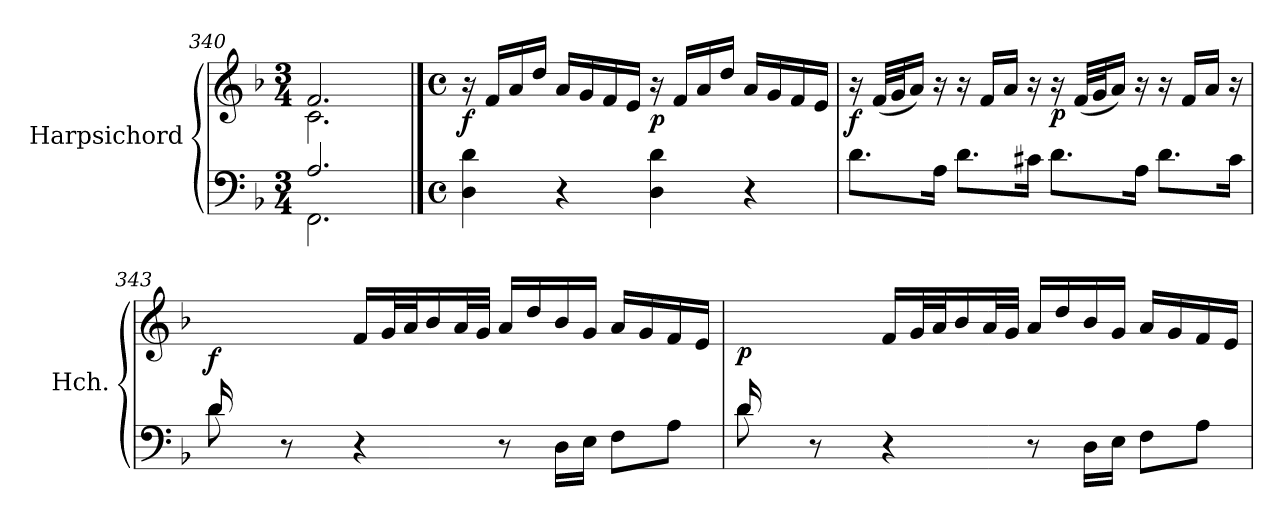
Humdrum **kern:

**kern	**kern	**dynam
*part1	*part1	*part1
*staff2	*staff1	*staff1/2
*I"Harpsichord	*	*
*I'Hch.	*	*
*clefF4	*clefG2	*
*k[b-]	*k[b-]	*
*M3/4	*M3/4	*
=340	=340	=340
*^	*^	*
2.A/	2.FF\	2.f/	2.c\	.
*v	*v	*	*	*
*	*v	*v	*
!!LO:LB:g=z
==341	==341	==341
*M4/4	*M4/4	*
*met(c)	*met(c)	*
*^	*^	*
!	!	!LO:TX:a:B:t=Allegro	!	!
!	!	!	!	!LO:DY:b
*v	*v	*	*	*
*	*v	*v	*
4D\ 4d\	16r	f
.	16f/LL	.
.	16a/	.
.	16dd/JJ	.
4r	16a/LL	.
.	16g/	.
.	16f/	.
.	16e/JJ	.
!	!	!LO:DY:b
4D\ 4d\	16r	p
.	16f/LL	.
.	16a/	.
.	16dd/JJ	.
4r	16a/LL	.
.	16g/	.
.	16f/	.
.	16e/JJ	.
=342	=342	=342
!	!	!LO:DY:b
8.d\L	16r	f
.	(<32f/LLL	.
.	32g/J	.
.	16a/JJ)	.
16A\Jk	16r	.
8.d\L	16r	.
.	16f/LL	.
.	16a/JJ	.
16c#X\Jk	16r	.
!	!	!LO:DY:b
8.d\L	16r	p
.	(<32f/LLL	.
.	32g/J	.
.	16a/JJ)	.
16A\Jk	16r	.
8.d\L	16r	.
.	16f/LL	.
.	16a/JJ	.
16c#\Jk	16r	.
=343	=343	=343
*^	*	*
!	!	!	!LO:DY:b
16d/LL	8d\	16ryy	f
2...ryy	.	32e/L	.
.	.	32f/J	.
.	8r	16g/	.
.	.	32f/L	.
.	.	32e/JJJ	.
.	4r	16f/LL	.
.	.	32g/L	.
.	.	32a/J	.
.	.	16b-/	.
.	.	32a/L	.
.	.	32g/JJJ	.
.	8r	16a/LL	.
.	.	16dd/	.
.	16D\LL	16b-/	.
.	16E\JJ	16g/JJ	.
.	8F\L	16a/LL	.
.	.	16g/	.
.	8A\J	16f/	.
.	.	16e/JJ	.
!!LO:LB:g=z
=344	=344	=344	=344
!	!	!	!LO:DY:b
16d/LL	8d\	16ryy	p
2...ryy	.	32e/L	.
.	.	32f/J	.
.	8r	16g/	.
.	.	32f/L	.
.	.	32e/JJJ	.
.	4r	16f/LL	.
.	.	32g/L	.
.	.	32a/J	.
.	.	16b-/	.
.	.	32a/L	.
.	.	32g/JJJ	.
.	8r	16a/LL	.
.	.	16dd/	.
.	16D\LL	16b-/	.
.	16E\JJ	16g/JJ	.
.	8F\L	16a/LL	.
.	.	16g/	.
.	8A\J	16f/	.
.	.	16e/JJ	.
*v	*v	*	*
=	=	=
*-	*-	*-
